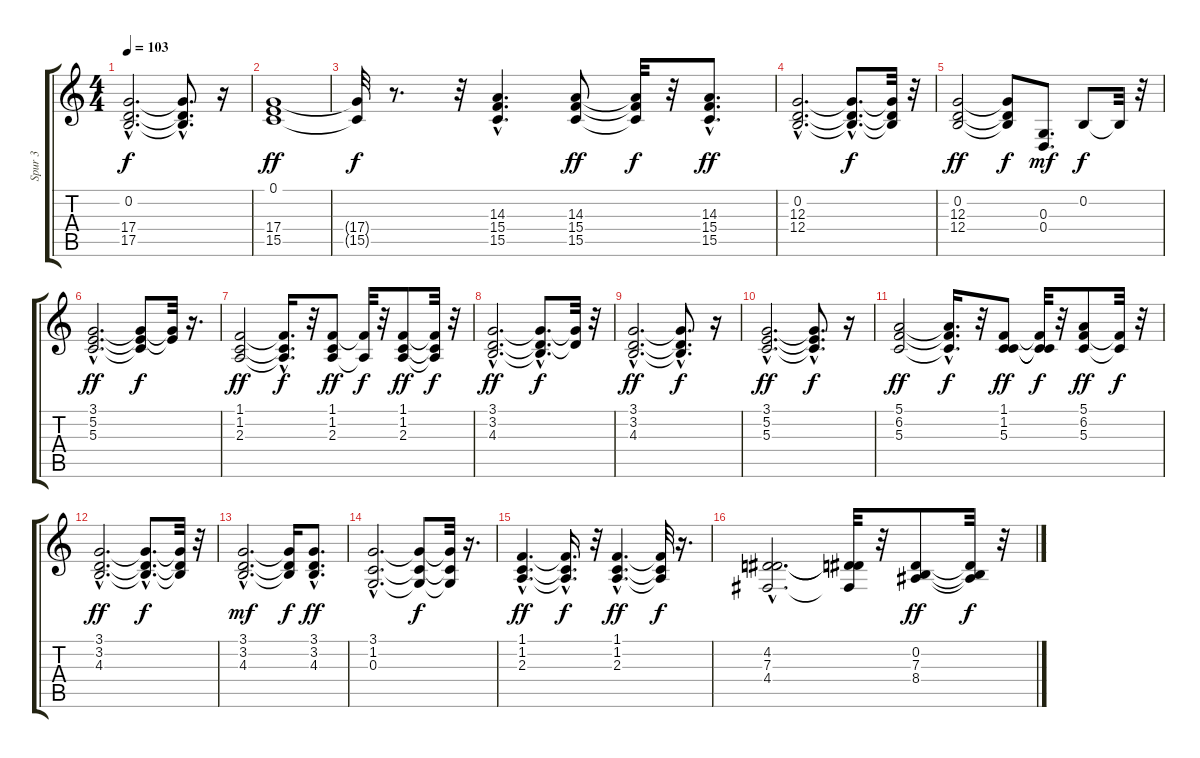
\track ("Spur 3" "Spur 3") {instrument honkytonkpiano}
\staff {score tabs}
\tuning (E4 B3 G3 D3 A2 E2) {hide}
\ts (4 4)
\tempo 103
\clef g2
\ks c
(0.2{hac} 17.4{hac} 17.5{hac}).2{d dy f} (0.2{t} 17.4{hac t} 17.5{hac t}).8{d} r.16 |
(0.1 17.4 15.5).1{dy ff} |
(17.4{t} 15.5{t}).32{dy f} r.8{d} r.32 (14.3{hac} 15.4{hac} 15.5{hac}).4{d} (14.3 15.4 15.5).8{dy ff} (14.3{t} 15.4{t} 15.5{t}).32{dy f} r.32 (14.3 15.4{hac} 15.5{hac}).8{d dy ff} |
(0.2{hac} 12.3{hac} 12.4{hac}).2{d} (0.2{hac t} 12.3{hac t} 12.4{hac t}).8{d dy f} (0.2{t} 12.3{t} 12.4{t}).32 r.32 |
(0.2 12.3 12.4).2{dy ff} (0.2{t} 12.3{t} 12.4{t}).8{dy f} (0.3 0.4).8{d dy mf} 0.2.8{dy f} 0.2{t}.32 r.32 |
(3.1{hac} 5.2{hac} 5.3{hac}).2{d dy ff} (3.1{t} 5.2{t} 5.3{t}).8{dy f} (3.1{t} 5.2{t}).32 r.16{d} |
(1.1 1.2 2.3).2{dy ff} (1.1{hac t} 1.2{hac t} 2.3{hac t}).16{d dy f} r.32 (1.1 1.2 2.3).8{dy ff} (1.1{t} 2.3{t}).32{dy f} r.32 (1.1 1.2 2.3).8{dy ff} (1.1{t} 1.2{t} 2.3{t}).32{dy f} r.32 |
(3.1{hac} 3.2{hac} 4.3{hac}).2{d dy ff} (3.1{hac t} 3.2{hac t} 4.3{hac t}).8{d dy f} (3.1{t} 3.2{t}).32 r.32 |
(3.1{hac} 3.2{hac} 4.3{hac}).2{d dy ff} (3.1{hac t} 3.2{hac t} 4.3{hac t}).8{d dy f} r.16 |
(3.1{hac} 5.2{hac} 5.3{hac}).2{d dy ff} (3.1{hac t} 5.2{hac t} 5.3{hac t}).8{d dy f} r.16 |
(5.1 6.2 5.3).2{dy ff} (5.1{t} 6.2{t} 5.3{hac t}).16{d dy f} r.32 (1.1 1.2 5.3).8{dy ff} (1.1{t} 1.2{t} 5.3{t}).32{dy f} r.32 (5.1 6.2 5.3).8{dy ff} (6.2{t} 5.3{t}).32{dy f} r.32 |
(3.1{hac} 3.2{hac} 4.3{hac}).2{d dy ff} (3.1{hac t} 3.2{hac t} 4.3{hac t}).8{d dy f} (3.1{t} 3.2{t} 4.3{t}).32 r.32 |
(3.1{hac} 3.2{hac} 4.3{hac}).2{d dy mf} (3.1{t} 3.2{t} 4.3{t}).16{dy f} (3.1 3.2{hac} 4.3).8{d dy ff} |
(3.1{hac} 1.2{hac} 0.3{hac}).2{d} (3.1{t} 1.2{t} 0.3{t}).8{dy f} (3.1{t} 1.2{t} 0.3{t}).32 r.16{d} |
(1.1{hac} 1.2{hac} 2.3{hac}).4{d dy ff} (1.1{hac t} 1.2{t} 2.3{hac t}).16{d dy f} r.32 (1.1{hac} 1.2{hac} 2.3{hac}).4{d dy ff} (1.1{t} 1.2{t} 2.3{t}).32{dy f} r.16{d} |
(4.2{hac} 7.3{hac} 4.4{hac}).2{d} (4.2{t} 7.3{t} 4.4{t}).32 r.32 (0.2 7.3 8.4).8{dy ff} (0.2{t} 7.3{t} 8.4{t}).32{dy f} r.32
